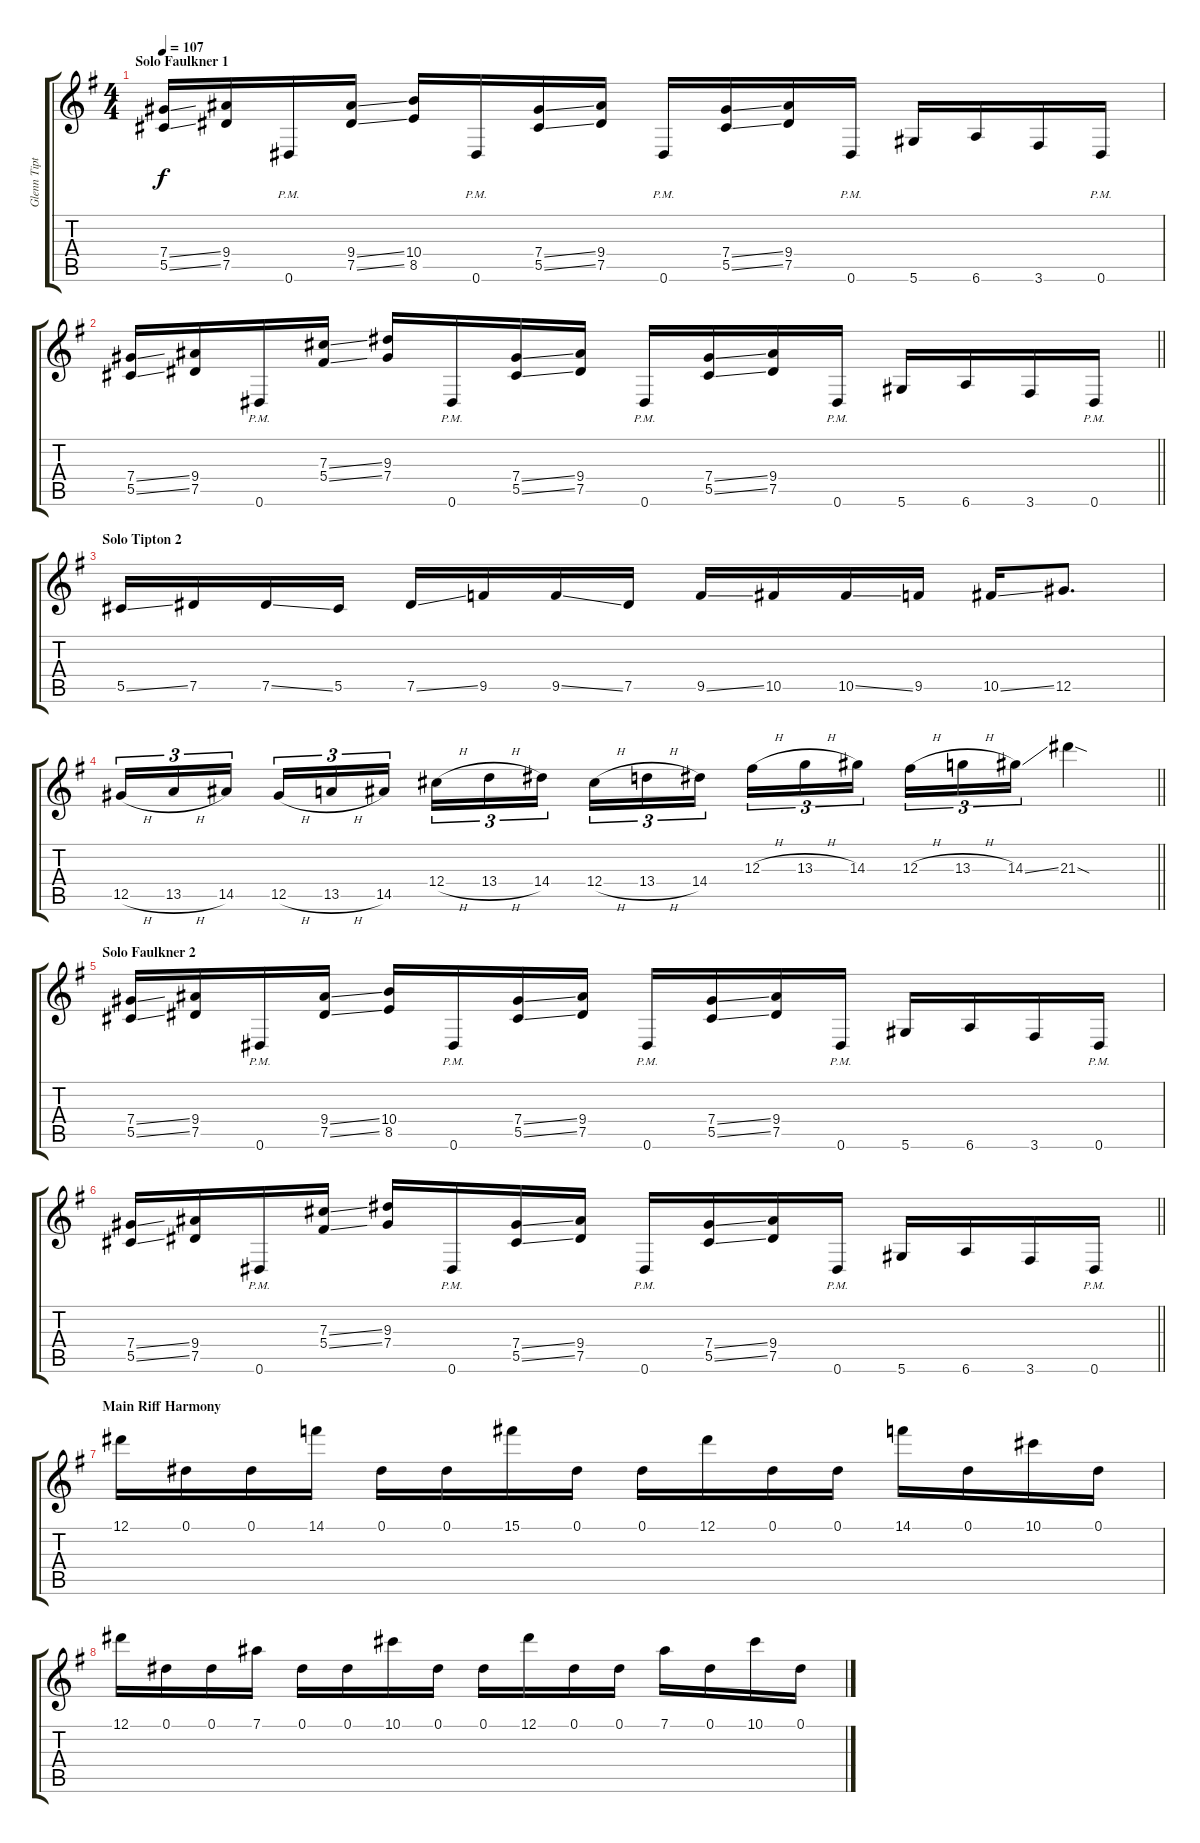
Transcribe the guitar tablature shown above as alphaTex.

\track ("Glenn Tipton" "Glenn Tipt") {instrument distortionguitar}
\staff {score tabs}
\tuning (Eb4 Bb3 Gb3 Db3 Ab2 Eb2) {hide}
\ts (4 4)
\section ("" "Solo Faulkner 1")
\tempo 107
\clef g2
\ks eminor
(7.4{ss} 5.5{ss}).16{dy f} (9.4 7.5).16 0.6{pm}.16 (9.4{ss} 7.5{ss}).16 (10.4 8.5).16 0.6{pm}.16 (7.4{ss} 5.5{ss}).16 (9.4 7.5).16 0.6{pm}.16 (7.4{ss} 5.5{ss}).16 (9.4 7.5).16 0.6{pm}.16 5.6.16 6.6.16 3.6.16 0.6{pm}.16 |
\barLineRight lightlight
(7.4{ss} 5.5{ss}).16 (9.4 7.5).16 0.6{pm}.16 (7.3{ss} 5.4{ss}).16 (9.3 7.4).16 0.6{pm}.16 (7.4{ss} 5.5{ss}).16 (9.4 7.5).16 0.6{pm}.16 (7.4{ss} 5.5{ss}).16 (9.4 7.5).16 0.6{pm}.16 5.6.16 6.6.16 3.6.16 0.6{pm}.16 |
\section ("" "Solo Tipton 2")
5.5{ss}.16 7.5.16 7.5{ss}.16 5.5.16 7.5{ss}.16 9.5.16 9.5{ss}.16 7.5.16 9.5{ss}.16 10.5.16 10.5{ss}.16 9.5.16 10.5{ss}.16 12.5.8{d} |
\barLineRight lightlight
12.5{h}.16{tu (3 2)} 13.5{h}.16{tu (3 2)} 14.5.16{tu (3 2) beam splitsecondary} 12.5{h}.16{tu (3 2)} 13.5{h}.16{tu (3 2)} 14.5.16{tu (3 2)} 12.4{h}.16{tu (3 2)} 13.4{h}.16{tu (3 2)} 14.4.16{tu (3 2) beam splitsecondary} 12.4{h}.16{tu (3 2)} 13.4{h}.16{tu (3 2)} 14.4.16{tu (3 2)} 12.3{h}.16{tu (3 2)} 13.3{h}.16{tu (3 2)} 14.3.16{tu (3 2) beam splitsecondary} 12.3{h}.16{tu (3 2)} 13.3{h}.16{tu (3 2)} 14.3{ss}.16{tu (3 2)} 21.3{sod}.4 |
\section ("" "Solo Faulkner 2")
(7.4{ss} 5.5{ss}).16 (9.4 7.5).16 0.6{pm}.16 (9.4{ss} 7.5{ss}).16 (10.4 8.5).16 0.6{pm}.16 (7.4{ss} 5.5{ss}).16 (9.4 7.5).16 0.6{pm}.16 (7.4{ss} 5.5{ss}).16 (9.4 7.5).16 0.6{pm}.16 5.6.16 6.6.16 3.6.16 0.6{pm}.16 |
\barLineRight lightlight
(7.4{ss} 5.5{ss}).16 (9.4 7.5).16 0.6{pm}.16 (7.3{ss} 5.4{ss}).16 (9.3 7.4).16 0.6{pm}.16 (7.4{ss} 5.5{ss}).16 (9.4 7.5).16 0.6{pm}.16 (7.4{ss} 5.5{ss}).16 (9.4 7.5).16 0.6{pm}.16 5.6.16 6.6.16 3.6.16 0.6{pm}.16 |
\section ("" "Main Riff Harmony")
12.1.16 0.1.16 0.1.16 14.1.16 0.1.16 0.1.16 15.1.16 0.1.16 0.1.16 12.1.16 0.1.16 0.1.16 14.1.16 0.1.16 10.1.16 0.1.16 |
12.1.16 0.1.16 0.1.16 7.1.16 0.1.16 0.1.16 10.1.16 0.1.16 0.1.16 12.1.16 0.1.16 0.1.16 7.1.16 0.1.16 10.1.16 0.1.16
